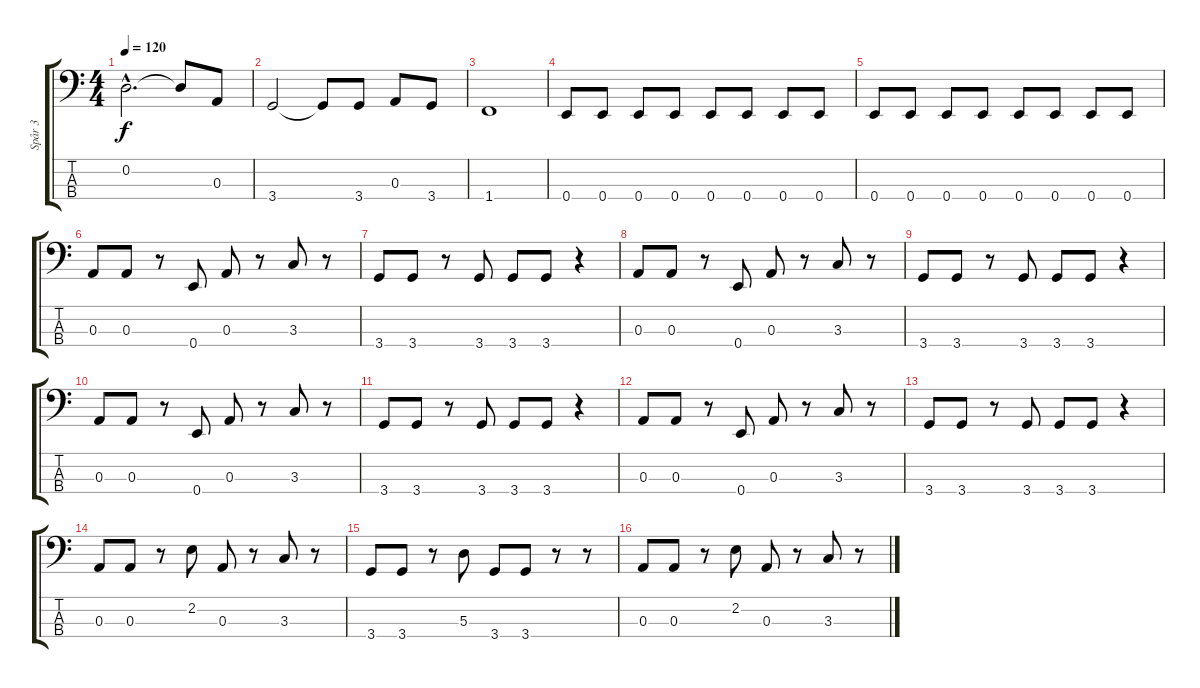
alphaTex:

\track ("Spår 3" "Spår 3") {instrument electricbasspick}
\staff {score tabs}
\tuning (G2 D2 A1 E1) {hide}
\ts (4 4)
\tempo 120
\clef f4
\ks c
0.2{hac}.2{d dy f} 0.2{t}.8 0.3.8 |
3.4.2 3.4{t}.8 3.4.8 0.3.8 3.4.8 |
1.4.1 |
0.4.8 0.4.8 0.4.8 0.4.8 0.4.8 0.4.8 0.4.8 0.4.8 |
0.4.8 0.4.8 0.4.8 0.4.8 0.4.8 0.4.8 0.4.8 0.4.8 |
0.3.8 0.3.8 r.8 0.4.8 0.3.8 r.8 3.3.8 r.8 |
3.4.8 3.4.8 r.8 3.4.8 3.4.8 3.4.8 r.4 |
0.3.8 0.3.8 r.8 0.4.8 0.3.8 r.8 3.3.8 r.8 |
3.4.8 3.4.8 r.8 3.4.8 3.4.8 3.4.8 r.4 |
0.3.8 0.3.8 r.8 0.4.8 0.3.8 r.8 3.3.8 r.8 |
3.4.8 3.4.8 r.8 3.4.8 3.4.8 3.4.8 r.4 |
0.3.8 0.3.8 r.8 0.4.8 0.3.8 r.8 3.3.8 r.8 |
3.4.8 3.4.8 r.8 3.4.8 3.4.8 3.4.8 r.4 |
0.3.8 0.3.8 r.8 2.2.8 0.3.8 r.8 3.3.8 r.8 |
3.4.8 3.4.8 r.8 5.3.8 3.4.8 3.4.8 r.8 r.8 |
0.3.8 0.3.8 r.8 2.2.8 0.3.8 r.8 3.3.8 r.8
